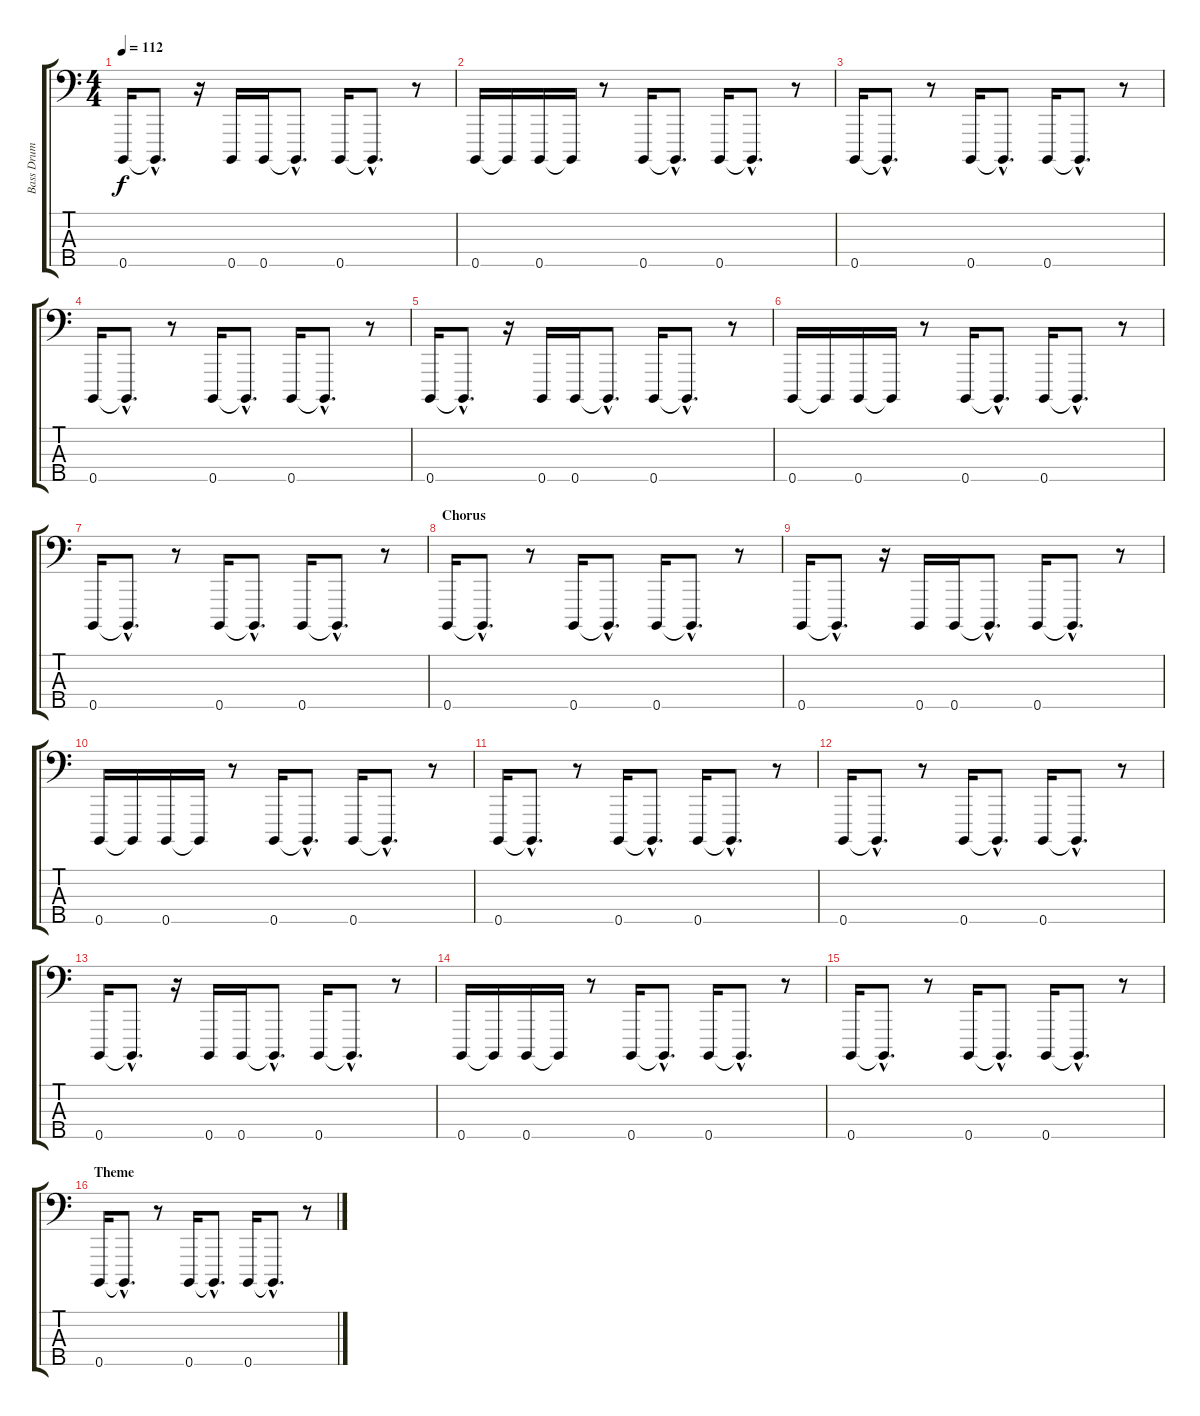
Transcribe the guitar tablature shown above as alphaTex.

\track ("Bass Drum" "Bass Drum") {instrument timpani}
\staff {score tabs}
\tuning (G2 D2 A1 E1 B0) {hide}
\ts (4 4)
\tempo 112
\clef f4
\ks c
0.5.16{dy f volume 9} 0.5{hac t}.8{d volume 0} r.16 0.5.16{volume 9} 0.5.16{volume 9} 0.5{hac t}.8{d volume 0} 0.5.16{volume 9} 0.5{hac t}.8{d volume 0} r.8 |
0.5.16{volume 9} 0.5{t}.16{volume 0} 0.5.16{volume 9} 0.5{t}.16{volume 0} r.8 0.5.16{volume 9} 0.5{hac t}.8{d volume 0} 0.5.16{volume 9} 0.5{hac t}.8{d volume 0} r.8 |
0.5.16{volume 9} 0.5{hac t}.8{d volume 0} r.8 0.5.16{volume 9} 0.5{hac t}.8{d volume 0} 0.5.16{volume 9} 0.5{hac t}.8{d volume 0} r.8 |
0.5.16{volume 9} 0.5{hac t}.8{d volume 0} r.8 0.5.16{volume 9} 0.5{hac t}.8{d volume 0} 0.5.16{volume 9} 0.5{hac t}.8{d volume 0} r.8 |
0.5.16{volume 9} 0.5{hac t}.8{d volume 0} r.16 0.5.16{volume 9} 0.5.16{volume 9} 0.5{hac t}.8{d volume 0} 0.5.16{volume 9} 0.5{hac t}.8{d volume 0} r.8 |
0.5.16{volume 9} 0.5{t}.16{volume 0} 0.5.16{volume 9} 0.5{t}.16{volume 0} r.8 0.5.16{volume 9} 0.5{hac t}.8{d volume 0} 0.5.16{volume 9} 0.5{hac t}.8{d volume 0} r.8 |
0.5.16{volume 9} 0.5{hac t}.8{d volume 0} r.8 0.5.16{volume 9} 0.5{hac t}.8{d volume 0} 0.5.16{volume 9} 0.5{hac t}.8{d volume 0} r.8 |
\section ("" "Chorus")
0.5.16{volume 9} 0.5{hac t}.8{d volume 0} r.8 0.5.16{volume 9} 0.5{hac t}.8{d volume 0} 0.5.16{volume 9} 0.5{hac t}.8{d volume 0} r.8 |
0.5.16{volume 9} 0.5{hac t}.8{d volume 0} r.16 0.5.16{volume 9} 0.5.16{volume 9} 0.5{hac t}.8{d volume 0} 0.5.16{volume 9} 0.5{hac t}.8{d volume 0} r.8 |
0.5.16{volume 9} 0.5{t}.16{volume 0} 0.5.16{volume 9} 0.5{t}.16{volume 0} r.8 0.5.16{volume 9} 0.5{hac t}.8{d volume 0} 0.5.16{volume 9} 0.5{hac t}.8{d volume 0} r.8 |
0.5.16{volume 9} 0.5{hac t}.8{d volume 0} r.8 0.5.16{volume 9} 0.5{hac t}.8{d volume 0} 0.5.16{volume 9} 0.5{hac t}.8{d volume 0} r.8 |
0.5.16{volume 9} 0.5{hac t}.8{d volume 0} r.8 0.5.16{volume 9} 0.5{hac t}.8{d volume 0} 0.5.16{volume 9} 0.5{hac t}.8{d volume 0} r.8 |
0.5.16{volume 9} 0.5{hac t}.8{d volume 0} r.16 0.5.16{volume 9} 0.5.16{volume 9} 0.5{hac t}.8{d volume 0} 0.5.16{volume 9} 0.5{hac t}.8{d volume 0} r.8 |
0.5.16{volume 9} 0.5{t}.16{volume 0} 0.5.16{volume 9} 0.5{t}.16{volume 0} r.8 0.5.16{volume 9} 0.5{hac t}.8{d volume 0} 0.5.16{volume 9} 0.5{hac t}.8{d volume 0} r.8 |
0.5.16{volume 9} 0.5{hac t}.8{d volume 0} r.8 0.5.16{volume 9} 0.5{hac t}.8{d volume 0} 0.5.16{volume 9} 0.5{hac t}.8{d volume 0} r.8 |
\section ("" "Theme")
0.5.16{volume 9} 0.5{hac t}.8{d volume 0} r.8 0.5.16{volume 9} 0.5{hac t}.8{d volume 0} 0.5.16{volume 9} 0.5{hac t}.8{d volume 0} r.8
